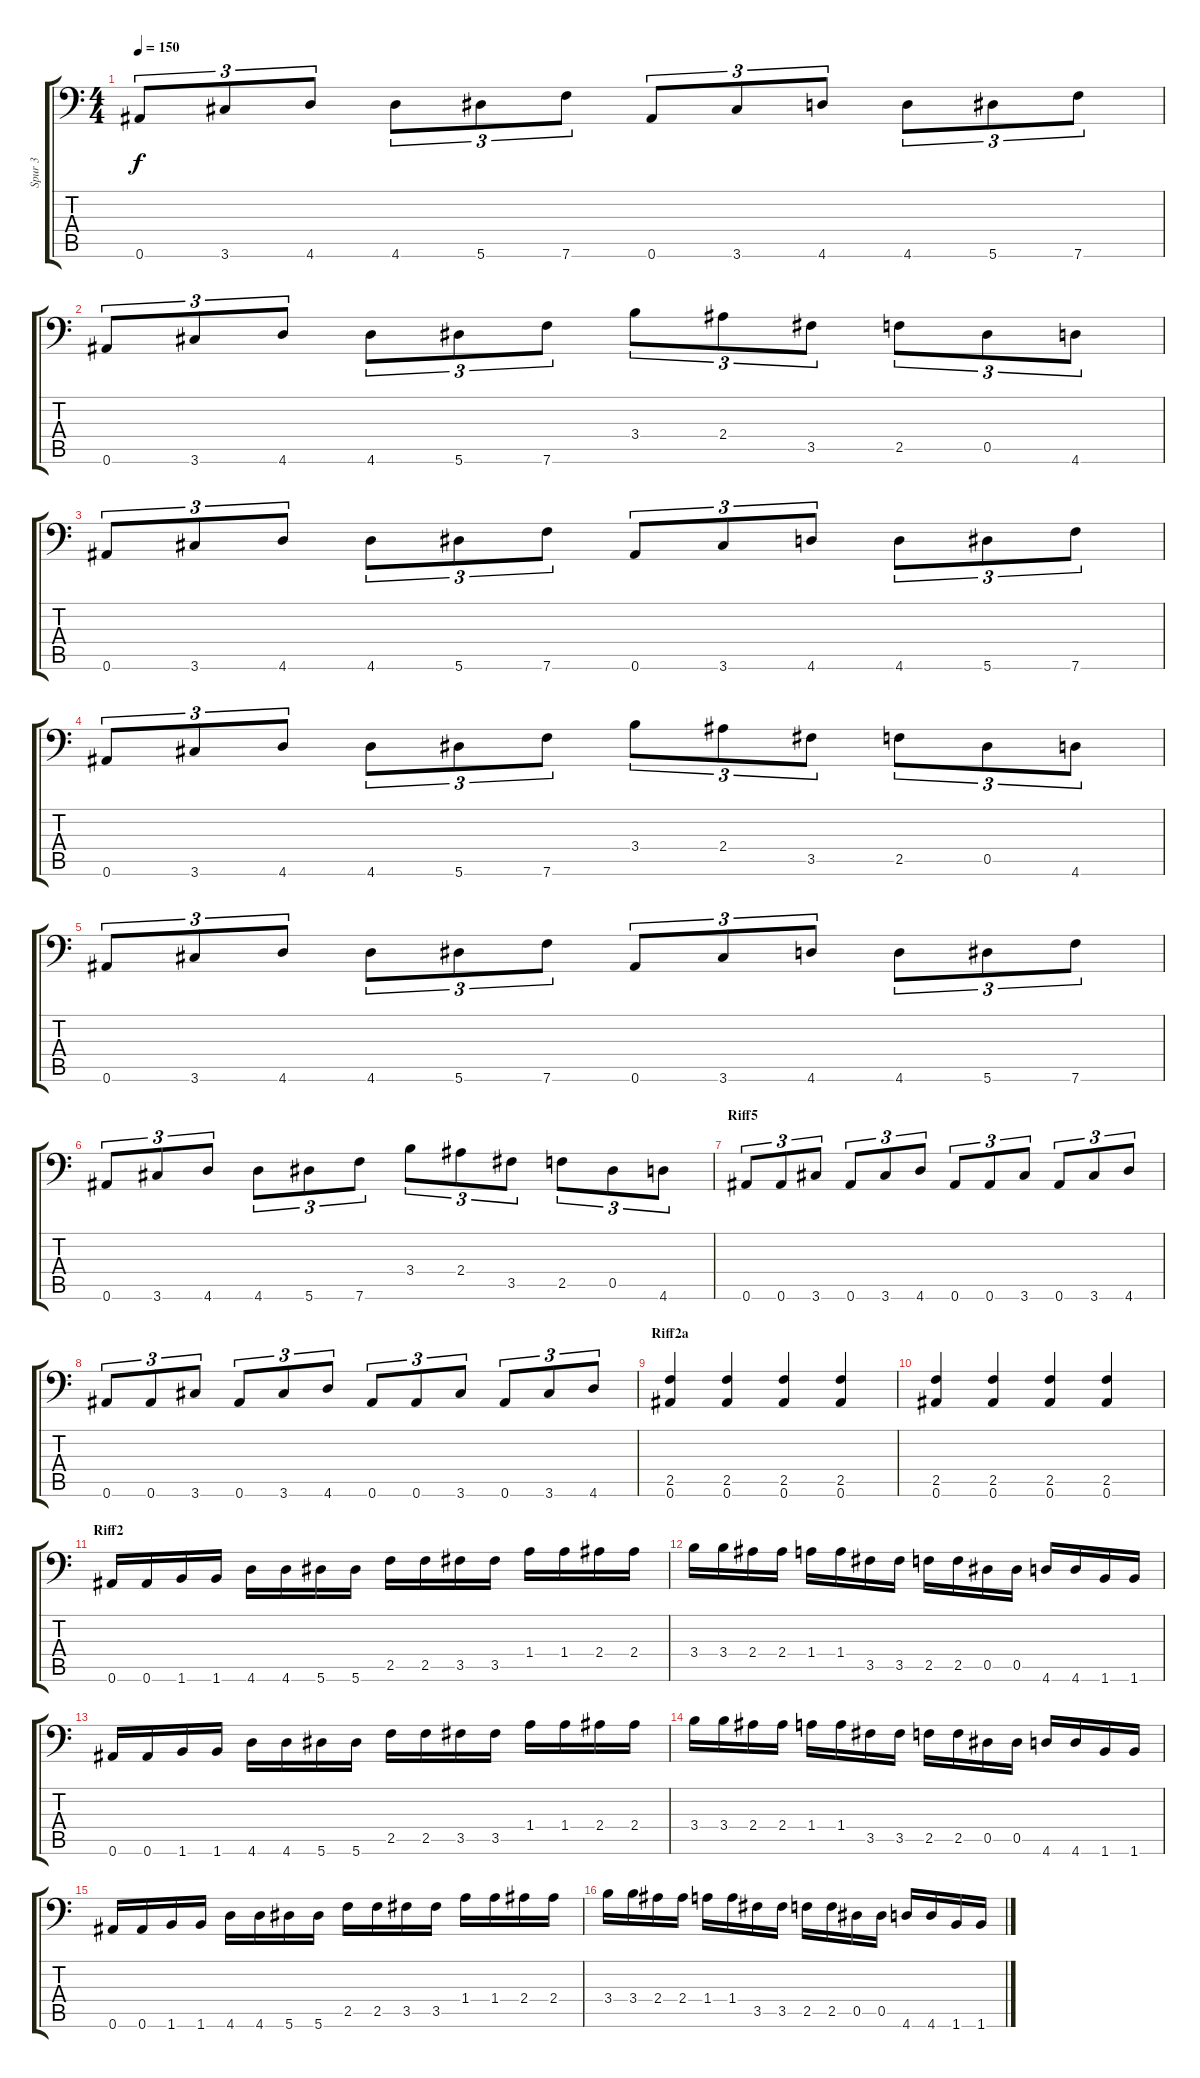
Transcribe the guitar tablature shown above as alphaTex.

\track ("Spur 3" "Spur 3") {instrument distortionguitar}
\staff {score tabs}
\tuning (Bb3 F3 Db3 Ab2 Eb2 Bb1) {hide}
\ts (4 4)
\tempo 150
\clef f4
\ks c
0.6.8{tu (3 2) dy f} 3.6.8{tu (3 2)} 4.6.8{tu (3 2)} 4.6.8{tu (3 2)} 5.6.8{tu (3 2)} 7.6.8{tu (3 2)} 0.6.8{tu (3 2)} 3.6.8{tu (3 2)} 4.6.8{tu (3 2)} 4.6.8{tu (3 2)} 5.6.8{tu (3 2)} 7.6.8{tu (3 2)} |
0.6.8{tu (3 2)} 3.6.8{tu (3 2)} 4.6.8{tu (3 2)} 4.6.8{tu (3 2)} 5.6.8{tu (3 2)} 7.6.8{tu (3 2)} 3.4.8{tu (3 2)} 2.4.8{tu (3 2)} 3.5.8{tu (3 2)} 2.5.8{tu (3 2)} 0.5.8{tu (3 2)} 4.6.8{tu (3 2)} |
0.6.8{tu (3 2)} 3.6.8{tu (3 2)} 4.6.8{tu (3 2)} 4.6.8{tu (3 2)} 5.6.8{tu (3 2)} 7.6.8{tu (3 2)} 0.6.8{tu (3 2)} 3.6.8{tu (3 2)} 4.6.8{tu (3 2)} 4.6.8{tu (3 2)} 5.6.8{tu (3 2)} 7.6.8{tu (3 2)} |
0.6.8{tu (3 2)} 3.6.8{tu (3 2)} 4.6.8{tu (3 2)} 4.6.8{tu (3 2)} 5.6.8{tu (3 2)} 7.6.8{tu (3 2)} 3.4.8{tu (3 2)} 2.4.8{tu (3 2)} 3.5.8{tu (3 2)} 2.5.8{tu (3 2)} 0.5.8{tu (3 2)} 4.6.8{tu (3 2)} |
0.6.8{tu (3 2)} 3.6.8{tu (3 2)} 4.6.8{tu (3 2)} 4.6.8{tu (3 2)} 5.6.8{tu (3 2)} 7.6.8{tu (3 2)} 0.6.8{tu (3 2)} 3.6.8{tu (3 2)} 4.6.8{tu (3 2)} 4.6.8{tu (3 2)} 5.6.8{tu (3 2)} 7.6.8{tu (3 2)} |
0.6.8{tu (3 2)} 3.6.8{tu (3 2)} 4.6.8{tu (3 2)} 4.6.8{tu (3 2)} 5.6.8{tu (3 2)} 7.6.8{tu (3 2)} 3.4.8{tu (3 2)} 2.4.8{tu (3 2)} 3.5.8{tu (3 2)} 2.5.8{tu (3 2)} 0.5.8{tu (3 2)} 4.6.8{tu (3 2)} |
\section ("" "Riff5")
0.6.8{tu (3 2)} 0.6.8{tu (3 2)} 3.6.8{tu (3 2)} 0.6.8{tu (3 2)} 3.6.8{tu (3 2)} 4.6.8{tu (3 2)} 0.6.8{tu (3 2)} 0.6.8{tu (3 2)} 3.6.8{tu (3 2)} 0.6.8{tu (3 2)} 3.6.8{tu (3 2)} 4.6.8{tu (3 2)} |
0.6.8{tu (3 2)} 0.6.8{tu (3 2)} 3.6.8{tu (3 2)} 0.6.8{tu (3 2)} 3.6.8{tu (3 2)} 4.6.8{tu (3 2)} 0.6.8{tu (3 2)} 0.6.8{tu (3 2)} 3.6.8{tu (3 2)} 0.6.8{tu (3 2)} 3.6.8{tu (3 2)} 4.6.8{tu (3 2)} |
\section ("" "Riff2a")
(2.5 0.6).4 (2.5 0.6).4 (2.5 0.6).4 (2.5 0.6).4 |
(2.5 0.6).4 (2.5 0.6).4 (2.5 0.6).4 (2.5 0.6).4 |
\section ("" "Riff2")
0.6.16 0.6.16 1.6.16 1.6.16 4.6.16 4.6.16 5.6.16 5.6.16 2.5.16 2.5.16 3.5.16 3.5.16 1.4.16 1.4.16 2.4.16 2.4.16 |
3.4.16 3.4.16 2.4.16 2.4.16 1.4.16 1.4.16 3.5.16 3.5.16 2.5.16 2.5.16 0.5.16 0.5.16 4.6.16 4.6.16 1.6.16 1.6.16 |
0.6.16 0.6.16 1.6.16 1.6.16 4.6.16 4.6.16 5.6.16 5.6.16 2.5.16 2.5.16 3.5.16 3.5.16 1.4.16 1.4.16 2.4.16 2.4.16 |
3.4.16 3.4.16 2.4.16 2.4.16 1.4.16 1.4.16 3.5.16 3.5.16 2.5.16 2.5.16 0.5.16 0.5.16 4.6.16 4.6.16 1.6.16 1.6.16 |
0.6.16 0.6.16 1.6.16 1.6.16 4.6.16 4.6.16 5.6.16 5.6.16 2.5.16 2.5.16 3.5.16 3.5.16 1.4.16 1.4.16 2.4.16 2.4.16 |
3.4.16 3.4.16 2.4.16 2.4.16 1.4.16 1.4.16 3.5.16 3.5.16 2.5.16 2.5.16 0.5.16 0.5.16 4.6.16 4.6.16 1.6.16 1.6.16
